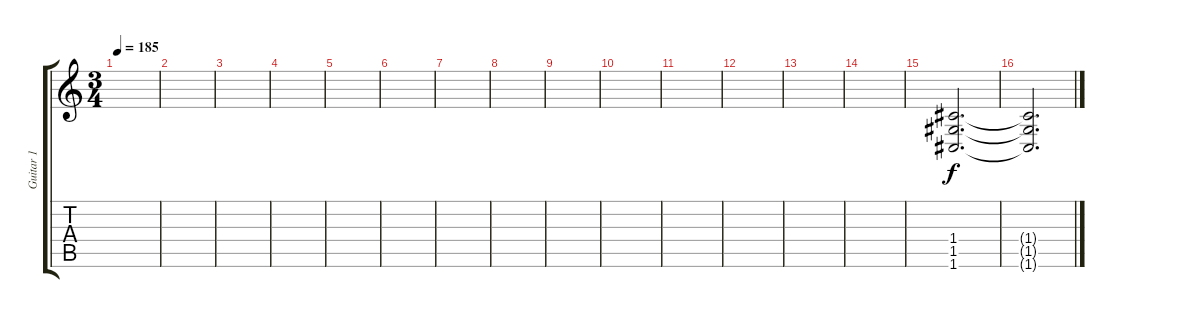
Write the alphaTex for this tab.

\track ("Guitar 1" "Guitar 1") {instrument distortionguitar}
\staff {score tabs}
\tuning (D4 A3 F3 C3 G2 C2) {hide}
\ts (3 4)
\tempo 185
\clef g2
\ks c
|
|
|
|
|
|
|
|
|
|
|
|
|
|
(1.4 1.5 1.6).2{d volume 15 balance 2} |
(1.4{t} 1.5{t} 1.6{t}).2{d}
